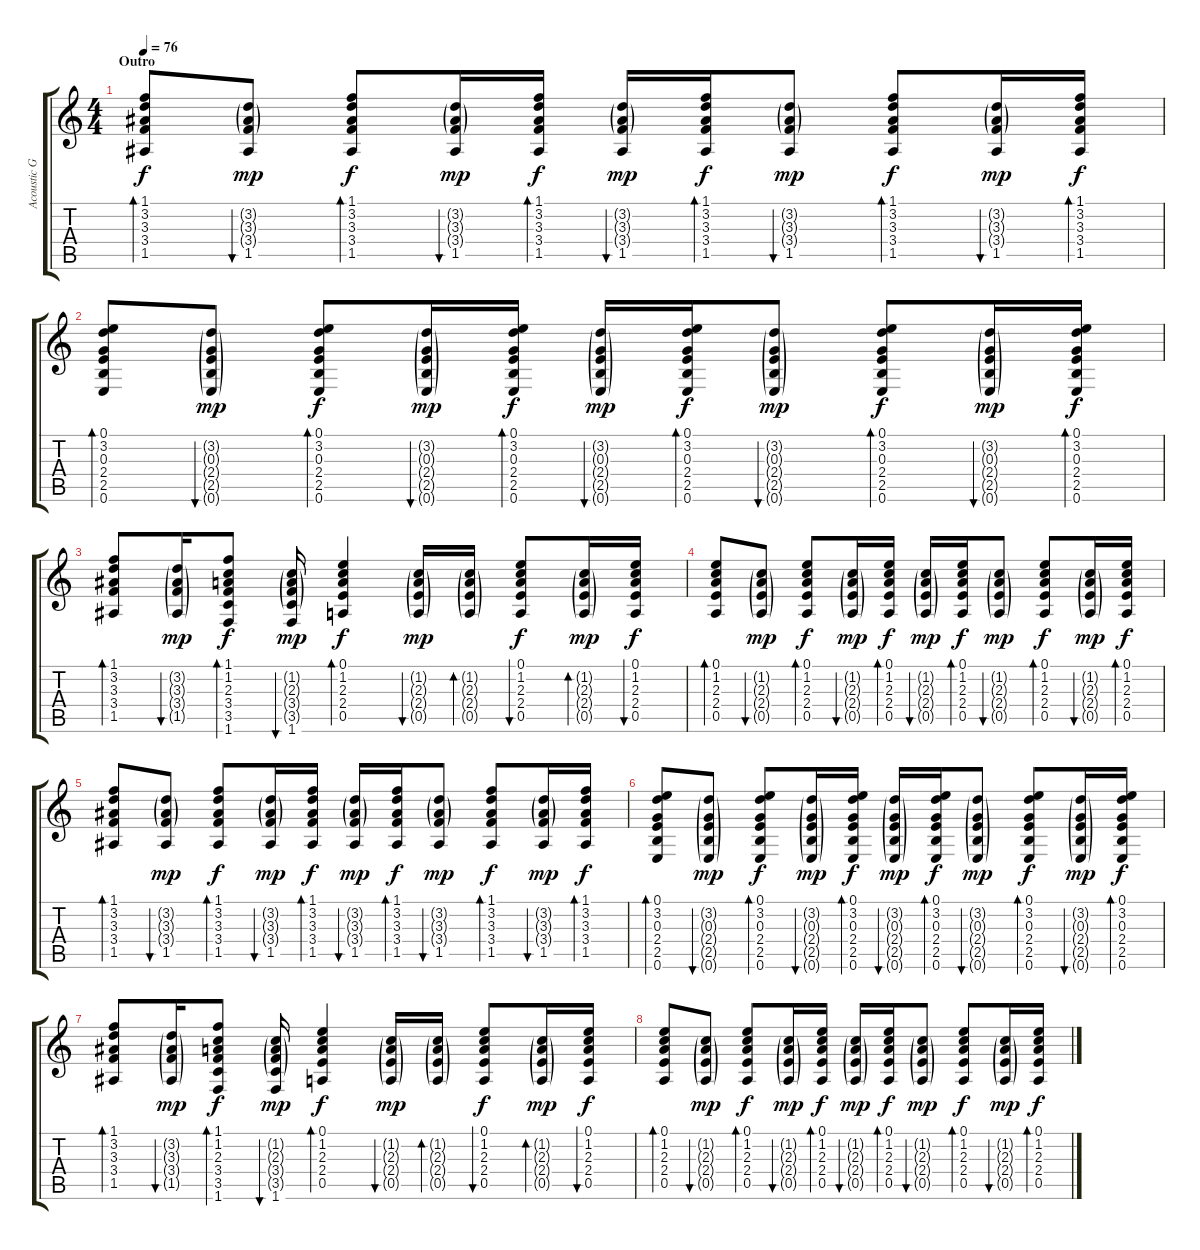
\track ("Acoustic Guitar 2" "Acoustic G") {instrument acousticguitarsteel}
\staff {score tabs}
\tuning (E4 B3 G3 D3 A2 E2) {hide}
\ts (4 4)
\section ("" "Outro")
\tempo 76
\clef g2
\ks c
(1.1 3.2 3.3 3.4 1.5).8{bd 60 dy f} (3.2{g} 3.3{g} 3.4{g} 1.5).8{bu 60 dy mp} (1.1 3.2 3.3 3.4 1.5).8{bd 60 dy f} (3.2{g} 3.3{g} 3.4{g} 1.5).16{bu 60 dy mp} (1.1 3.2 3.3 3.4 1.5).16{bd 60 dy f} (3.2{g} 3.3{g} 3.4{g} 1.5).16{bu 60 dy mp} (1.1 3.2 3.3 3.4 1.5).16{bd 60 dy f} (3.2{g} 3.3{g} 3.4{g} 1.5).8{bu 60 dy mp} (1.1 3.2 3.3 3.4 1.5).8{bd 60 dy f} (3.2{g} 3.3{g} 3.4{g} 1.5).16{bu 60 dy mp} (1.1 3.2 3.3 3.4 1.5).16{bd 60 dy f} |
(0.1 3.2 0.3 2.4 2.5 0.6).8{bd 60} (3.2{g} 0.3{g} 2.4{g} 2.5{g} 0.6{g}).8{bu 60 dy mp} (0.1 3.2 0.3 2.4 2.5 0.6).8{bd 60 dy f} (3.2{g} 0.3{g} 2.4{g} 2.5{g} 0.6{g}).16{bu 60 dy mp} (0.1 3.2 0.3 2.4 2.5 0.6).16{bd 60 dy f} (3.2{g} 0.3{g} 2.4{g} 2.5{g} 0.6{g}).16{bu 60 dy mp} (0.1 3.2 0.3 2.4 2.5 0.6).16{bd 60 dy f} (3.2{g} 0.3{g} 2.4{g} 2.5{g} 0.6{g}).8{bu 60 dy mp} (0.1 3.2 0.3 2.4 2.5 0.6).8{bd 60 dy f} (3.2{g} 0.3{g} 2.4{g} 2.5{g} 0.6{g}).16{bu 60 dy mp} (0.1 3.2 0.3 2.4 2.5 0.6).16{bd 60 dy f} |
(1.1 3.2 3.3 3.4 1.5).8{bd 60} (3.2{g} 3.3{g} 3.4{g} 1.5{g}).16{bu 60 dy mp} (1.1 1.2 2.3 3.4 3.5 1.6).8{bd 60 dy f} (1.2{g} 2.3{g} 3.4{g} 3.5{g} 1.6).16{bu 60 dy mp} (0.1 1.2 2.3 2.4 0.5).4{bd 60 dy f} (1.2{g} 2.3{g} 2.4{g} 0.5{g}).16{bu 60 dy mp} (1.2{g} 2.3{g} 2.4{g} 0.5{g}).16{bd 60} (0.1 1.2 2.3 2.4 0.5).8{bu 60 dy f} (1.2{g} 2.3{g} 2.4{g} 0.5{g}).16{bd 60 dy mp} (0.1 1.2 2.3 2.4 0.5).16{bu 60 dy f} |
(0.1 1.2 2.3 2.4 0.5).8{bd 60} (1.2{g} 2.3{g} 2.4{g} 0.5{g}).8{bu 60 dy mp} (0.1 1.2 2.3 2.4 0.5).8{bd 60 dy f} (1.2{g} 2.3{g} 2.4{g} 0.5{g}).16{bu 60 dy mp} (0.1 1.2 2.3 2.4 0.5).16{bd 60 dy f} (1.2{g} 2.3{g} 2.4{g} 0.5{g}).16{bu 60 dy mp} (0.1 1.2 2.3 2.4 0.5).16{bd 60 dy f} (1.2{g} 2.3{g} 2.4{g} 0.5{g}).8{bu 60 dy mp} (0.1 1.2 2.3 2.4 0.5).8{bd 60 dy f} (1.2{g} 2.3{g} 2.4{g} 0.5{g}).16{bu 60 dy mp} (0.1 1.2 2.3 2.4 0.5).16{bd 60 dy f} |
(1.1 3.2 3.3 3.4 1.5).8{bd 60} (3.2{g} 3.3{g} 3.4{g} 1.5).8{bu 60 dy mp} (1.1 3.2 3.3 3.4 1.5).8{bd 60 dy f} (3.2{g} 3.3{g} 3.4{g} 1.5).16{bu 60 dy mp} (1.1 3.2 3.3 3.4 1.5).16{bd 60 dy f} (3.2{g} 3.3{g} 3.4{g} 1.5).16{bu 60 dy mp} (1.1 3.2 3.3 3.4 1.5).16{bd 60 dy f} (3.2{g} 3.3{g} 3.4{g} 1.5).8{bu 60 dy mp} (1.1 3.2 3.3 3.4 1.5).8{bd 60 dy f} (3.2{g} 3.3{g} 3.4{g} 1.5).16{bu 60 dy mp} (1.1 3.2 3.3 3.4 1.5).16{bd 60 dy f} |
(0.1 3.2 0.3 2.4 2.5 0.6).8{bd 60} (3.2{g} 0.3{g} 2.4{g} 2.5{g} 0.6{g}).8{bu 60 dy mp} (0.1 3.2 0.3 2.4 2.5 0.6).8{bd 60 dy f} (3.2{g} 0.3{g} 2.4{g} 2.5{g} 0.6{g}).16{bu 60 dy mp} (0.1 3.2 0.3 2.4 2.5 0.6).16{bd 60 dy f} (3.2{g} 0.3{g} 2.4{g} 2.5{g} 0.6{g}).16{bu 60 dy mp} (0.1 3.2 0.3 2.4 2.5 0.6).16{bd 60 dy f} (3.2{g} 0.3{g} 2.4{g} 2.5{g} 0.6{g}).8{bu 60 dy mp} (0.1 3.2 0.3 2.4 2.5 0.6).8{bd 60 dy f} (3.2{g} 0.3{g} 2.4{g} 2.5{g} 0.6{g}).16{bu 60 dy mp} (0.1 3.2 0.3 2.4 2.5 0.6).16{bd 60 dy f} |
(1.1 3.2 3.3 3.4 1.5).8{bd 60} (3.2{g} 3.3{g} 3.4{g} 1.5{g}).16{bu 60 dy mp} (1.1 1.2 2.3 3.4 3.5 1.6).8{bd 60 dy f} (1.2{g} 2.3{g} 3.4{g} 3.5{g} 1.6).16{bu 60 dy mp} (0.1 1.2 2.3 2.4 0.5).4{bd 60 dy f} (1.2{g} 2.3{g} 2.4{g} 0.5{g}).16{bu 60 dy mp} (1.2{g} 2.3{g} 2.4{g} 0.5{g}).16{bd 60} (0.1 1.2 2.3 2.4 0.5).8{bu 60 dy f} (1.2{g} 2.3{g} 2.4{g} 0.5{g}).16{bd 60 dy mp} (0.1 1.2 2.3 2.4 0.5).16{bu 60 dy f} |
(0.1 1.2 2.3 2.4 0.5).8{bd 60} (1.2{g} 2.3{g} 2.4{g} 0.5{g}).8{bu 60 dy mp} (0.1 1.2 2.3 2.4 0.5).8{bd 60 dy f} (1.2{g} 2.3{g} 2.4{g} 0.5{g}).16{bu 60 dy mp} (0.1 1.2 2.3 2.4 0.5).16{bd 60 dy f} (1.2{g} 2.3{g} 2.4{g} 0.5{g}).16{bu 60 dy mp} (0.1 1.2 2.3 2.4 0.5).16{bd 60 dy f} (1.2{g} 2.3{g} 2.4{g} 0.5{g}).8{bu 60 dy mp} (0.1 1.2 2.3 2.4 0.5).8{bd 60 dy f} (1.2{g} 2.3{g} 2.4{g} 0.5{g}).16{bu 60 dy mp} (0.1 1.2 2.3 2.4 0.5).16{bd 60 dy f}
